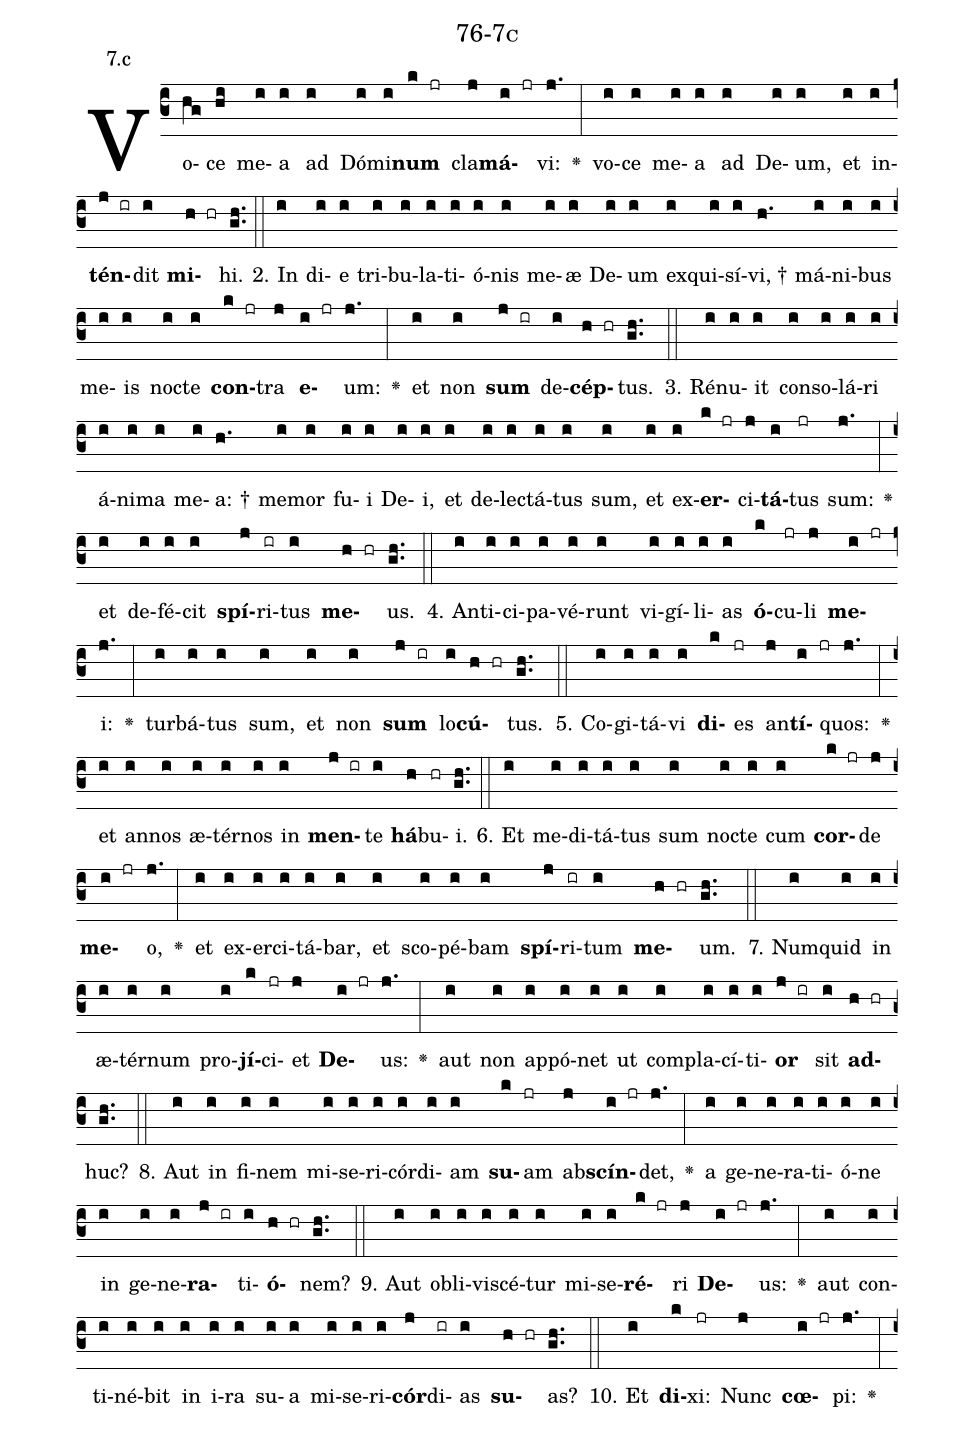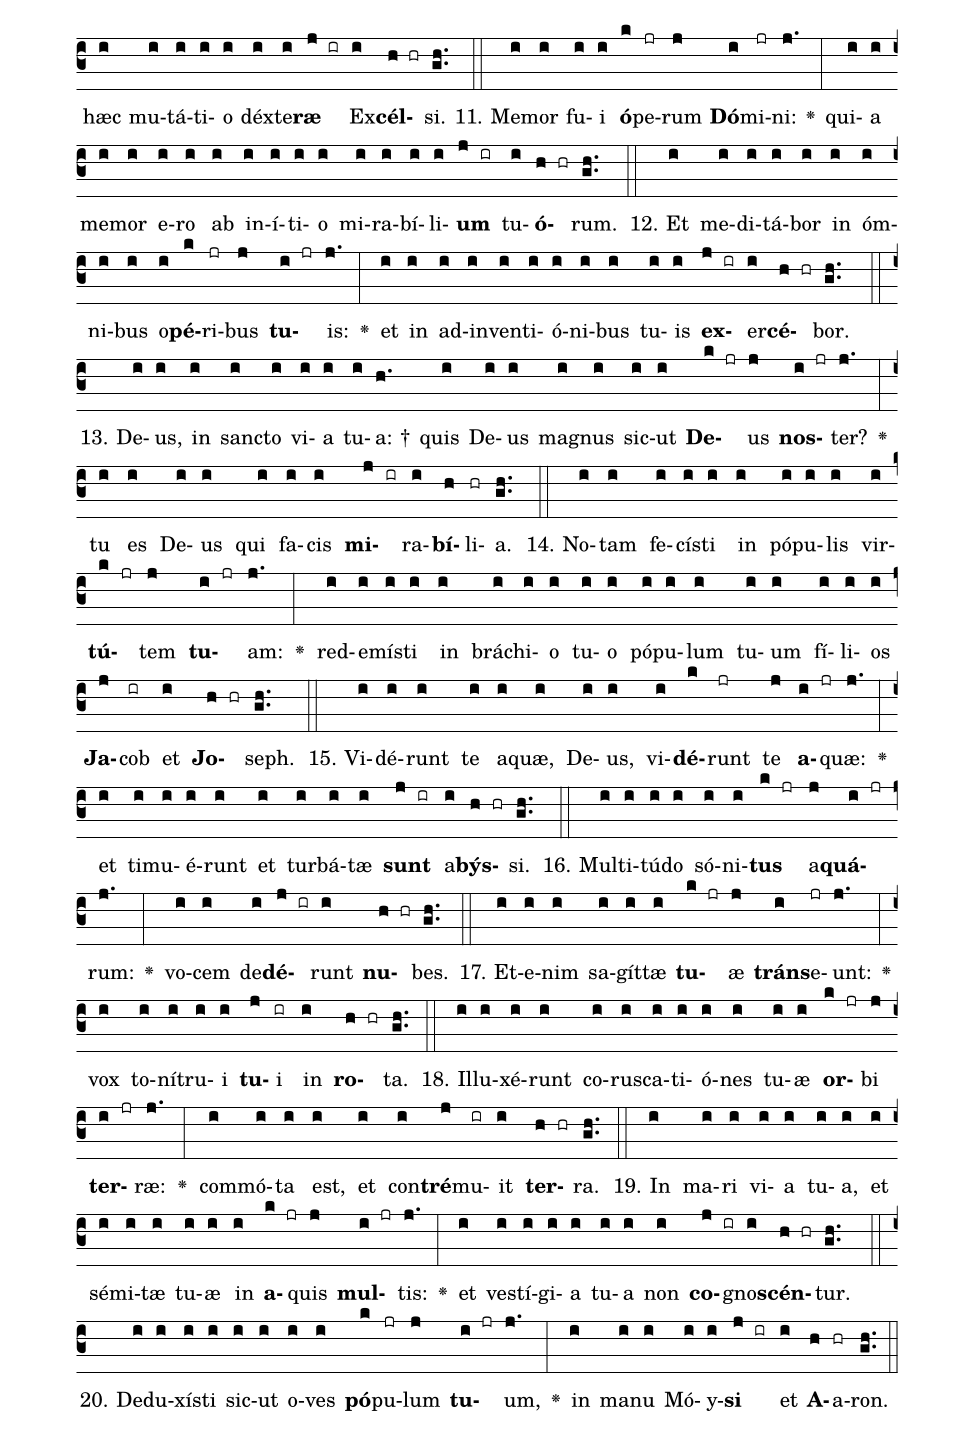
name: 76-7c;
annotation: 7.c;
%%
(c3)Vo(hg)ce(hi) me(i)a(i) ad(i) Dó(i)mi(i)<b>num</b>(k jr) cla(j)<b>má</b>(i jr)vi:(j.) <v>\greheightstar</v>(:) vo(i)ce(i) me(i)a(i) ad(i) De(i)um,(i) et(i) in(i)<b>tén</b>(j ir)dit(i) <b>mi</b>(h hr)hi.(gh..) (::)
2. In(i) di(i)e(i) tri(i)bu(i)la(i)ti(i)ó(i)nis(i) me(i)æ(i) De(i)um(i) ex(i)qui(i)sí(i)vi, †(h.) má(i)ni(i)bus(i) me(i)is(i) noc(i)te(i) <b>con</b>(k jr)tra(j) <b>e</b>(i jr)um:(j.) <v>\greheightstar</v>(:) et(i) non(i) <b>sum</b>(j ir) de(i)<b>cép</b>(h hr)tus.(gh..) (::)
3. Ré(i)nu(i)it(i) con(i)so(i)lá(i)ri(i) á(i)ni(i)ma(i) me(i)a: †(h.) me(i)mor(i) fu(i)i(i) De(i)i,(i) et(i) de(i)lec(i)tá(i)tus(i) sum,(i) et(i) ex(i)<b>er</b>(k jr)ci(j)<b>tá</b>(i)tus(jr) sum:(j.) <v>\greheightstar</v>(:) et(i) de(i)fé(i)cit(i) <b>spí</b>(j)ri(ir)tus(i) <b>me</b>(h hr)us.(gh..) (::)
4. An(i)ti(i)ci(i)pa(i)vé(i)runt(i) vi(i)gí(i)li(i)as(i) <b>ó</b>(k)cu(jr)li(j) <b>me</b>(i jr)i:(j.) <v>\greheightstar</v>(:) tur(i)bá(i)tus(i) sum,(i) et(i) non(i) <b>sum</b>(j ir) lo(i)<b>cú</b>(h hr)tus.(gh..) (::)
5. Co(i)gi(i)tá(i)vi(i) <b>di</b>(k)es(jr) an(j)<b>tí</b>(i jr)quos:(j.) <v>\greheightstar</v>(:) et(i) an(i)nos(i) æ(i)tér(i)nos(i) in(i) <b>men</b>(j ir)te(i) <b>há</b>(h)bu(hr)i.(gh..) (::)
6. Et(i) me(i)di(i)tá(i)tus(i) sum(i) noc(i)te(i) cum(i) <b>cor</b>(k jr)de(j) <b>me</b>(i jr)o,(j.) <v>\greheightstar</v>(:) et(i) ex(i)er(i)ci(i)tá(i)bar,(i) et(i) sco(i)pé(i)bam(i) <b>spí</b>(j)ri(ir)tum(i) <b>me</b>(h hr)um.(gh..) (::)
7. Num(i)quid(i) in(i) æ(i)tér(i)num(i) pro(i)<b>jí</b>(k)ci(jr)et(j) <b>De</b>(i jr)us:(j.) <v>\greheightstar</v>(:) aut(i) non(i) ap(i)pó(i)net(i) ut(i) com(i)pla(i)cí(i)ti(i)<b>or</b>(j ir) sit(i) <b>ad</b>(h hr)huc?(gh..) (::)
8. Aut(i) in(i) fi(i)nem(i) mi(i)se(i)ri(i)cór(i)di(i)am(i) <b>su</b>(k)am(jr) ab(j)<b>scín</b>(i jr)det,(j.) <v>\greheightstar</v>(:) a(i) ge(i)ne(i)ra(i)ti(i)ó(i)ne(i) in(i) ge(i)ne(i)<b>ra</b>(j ir)ti(i)<b>ó</b>(h hr)nem?(gh..) (::)
9. Aut(i) ob(i)li(i)vi(i)scé(i)tur(i) mi(i)se(i)<b>ré</b>(k jr)ri(j) <b>De</b>(i jr)us:(j.) <v>\greheightstar</v>(:) aut(i) con(i)ti(i)né(i)bit(i) in(i) i(i)ra(i) su(i)a(i) mi(i)se(i)ri(i)<b>cór</b>(j)di(ir)as(i) <b>su</b>(h hr)as?(gh..) (::)
10. Et(i) <b>di</b>(k)xi:(jr) Nunc(j) <b>cœ</b>(i jr)pi:(j.) <v>\greheightstar</v>(:) hæc(i) mu(i)tá(i)ti(i)o(i) déx(i)te(i)<b>ræ</b>(j ir) Ex(i)<b>cél</b>(h hr)si.(gh..) (::)
11. Me(i)mor(i) fu(i)i(i) <b>ó</b>(k)pe(jr)rum(j) <b>Dó</b>(i)mi(jr)ni:(j.) <v>\greheightstar</v>(:) qui(i)a(i) me(i)mor(i) e(i)ro(i) ab(i) in(i)í(i)ti(i)o(i) mi(i)ra(i)bí(i)li(i)<b>um</b>(j ir) tu(i)<b>ó</b>(h hr)rum.(gh..) (::)
12. Et(i) me(i)di(i)tá(i)bor(i) in(i) óm(i)ni(i)bus(i) o(i)<b>pé</b>(k)ri(jr)bus(j) <b>tu</b>(i jr)is:(j.) <v>\greheightstar</v>(:) et(i) in(i) ad(i)in(i)ven(i)ti(i)ó(i)ni(i)bus(i) tu(i)is(i) <b>ex</b>(j ir)er(i)<b>cé</b>(h hr)bor.(gh..) (::)
13. De(i)us,(i) in(i) sanc(i)to(i) vi(i)a(i) tu(i)a: †(h.) quis(i) De(i)us(i) ma(i)gnus(i) sic(i)ut(i) <b>De</b>(k jr)us(j) <b>nos</b>(i jr)ter?(j.) <v>\greheightstar</v>(:) tu(i) es(i) De(i)us(i) qui(i) fa(i)cis(i) <b>mi</b>(j ir)ra(i)<b>bí</b>(h)li(hr)a.(gh..) (::)
14. No(i)tam(i) fe(i)cís(i)ti(i) in(i) pó(i)pu(i)lis(i) vir(i)<b>tú</b>(k jr)tem(j) <b>tu</b>(i jr)am:(j.) <v>\greheightstar</v>(:) red(i)e(i)mís(i)ti(i) in(i) brá(i)chi(i)o(i) tu(i)o(i) pó(i)pu(i)lum(i) tu(i)um(i) fí(i)li(i)os(i) <b>Ja</b>(j)cob(ir) et(i) <b>Jo</b>(h hr)seph.(gh..) (::)
15. Vi(i)dé(i)runt(i) te(i) a(i)quæ,(i) De(i)us,(i) vi(i)<b>dé</b>(k)runt(jr) te(j) <b>a</b>(i jr)quæ:(j.) <v>\greheightstar</v>(:) et(i) ti(i)mu(i)é(i)runt(i) et(i) tur(i)bá(i)tæ(i) <b>sunt</b>(j ir) a(i)<b>býs</b>(h hr)si.(gh..) (::)
16. Mul(i)ti(i)tú(i)do(i) só(i)ni(i)<b>tus</b>(k jr) a(j)<b>quá</b>(i jr)rum:(j.) <v>\greheightstar</v>(:) vo(i)cem(i) de(i)<b>dé</b>(j ir)runt(i) <b>nu</b>(h hr)bes.(gh..) (::)
17. Et(i)e(i)nim(i) sa(i)gít(i)tæ(i) <b>tu</b>(k jr)æ(j) <b>tráns</b>(i)e(jr)unt:(j.) <v>\greheightstar</v>(:) vox(i) to(i)ní(i)tru(i)i(i) <b>tu</b>(j)i(ir) in(i) <b>ro</b>(h hr)ta.(gh..) (::)
18. Il(i)lu(i)xé(i)runt(i) co(i)rus(i)ca(i)ti(i)ó(i)nes(i) tu(i)æ(i) <b>or</b>(k jr)bi(j) <b>ter</b>(i jr)ræ:(j.) <v>\greheightstar</v>(:) com(i)mó(i)ta(i) est,(i) et(i) con(i)<b>tré</b>(j)mu(ir)it(i) <b>ter</b>(h hr)ra.(gh..) (::)
19. In(i) ma(i)ri(i) vi(i)a(i) tu(i)a,(i) et(i) sé(i)mi(i)tæ(i) tu(i)æ(i) in(i) <b>a</b>(k jr)quis(j) <b>mul</b>(i jr)tis:(j.) <v>\greheightstar</v>(:) et(i) ves(i)tí(i)gi(i)a(i) tu(i)a(i) non(i) <b>co</b>(j ir)gno(i)<b>scén</b>(h hr)tur.(gh..) (::)
20. De(i)du(i)xís(i)ti(i) sic(i)ut(i) o(i)ves(i) <b>pó</b>(k)pu(jr)lum(j) <b>tu</b>(i jr)um,(j.) <v>\greheightstar</v>(:) in(i) ma(i)nu(i) Mó(i)y(i)<b>si</b>(j ir) et(i) <b>A</b>(h)a(hr)ron.(gh..) (::)
